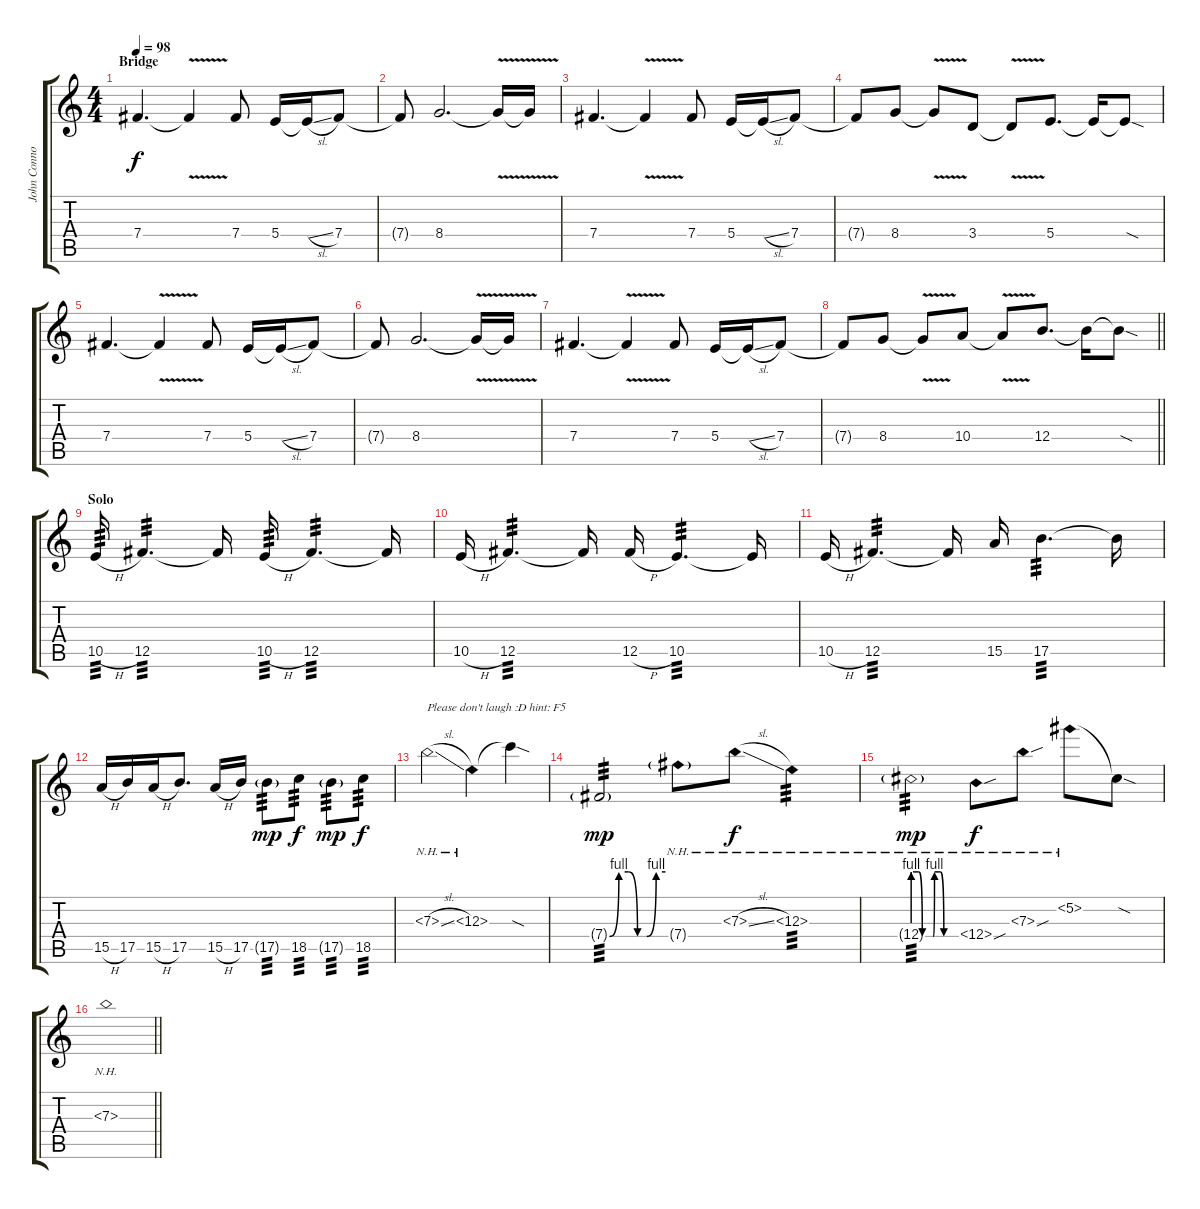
\track ("John Connolly" "John Conno") {instrument distortionguitar}
\staff {score tabs}
\tuning (Db4 Ab3 E3 B2 Gb2 B1) {hide}
\ts (4 4)
\section ("" "Bridge")
\tempo 98
\clef g2
\ks c
7.4.4{d dy f} 7.4{v t}.4 7.4.8 5.4.16 5.4{sl t}.16 7.4.8 |
7.4{t}.8 8.4.2{d} 8.4{v t}.16 8.4{t}.16 |
7.4.4{d} 7.4{v t}.4 7.4.8 5.4.16 5.4{sl t}.16 7.4.8 |
7.4{t}.8 8.4.8 8.4{v t}.8 3.4.8 3.4{v t}.8 5.4.8{d} 5.4{t}.16 5.4{sod t}.8 |
7.4.4{d} 7.4{v t}.4 7.4.8 5.4.16 5.4{sl t}.16 7.4.8 |
7.4{t}.8 8.4.2{d} 8.4{v t}.16 8.4{t}.16 |
7.4.4{d} 7.4{v t}.4 7.4.8 5.4.16 5.4{sl t}.16 7.4.8 |
\barLineRight lightlight
7.4{t}.8 8.4.8 8.4{v t}.8 10.4.8 10.4{v t}.8 12.4.8{d} 12.4{t}.16 12.4{sod t}.8 |
\section ("" "Solo")
10.5{h}.16{tp 3} 12.5.4{d tp 3} 12.5{t}.16 10.5{h}.16{tp 3} 12.5.4{d tp 3} 12.5{t}.16 |
10.5{h}.16 12.5.4{d tp 3} 12.5{t}.16 12.5{h}.16 10.5.4{d tp 3} 10.5{t}.16 |
10.5{h}.16 12.5.4{d tp 3} 12.5{t}.16 15.5.16 17.5.4{d tp 3} 17.5{t}.16 |
15.5{h}.16 17.5.16 15.5{h}.16 17.5.8{d} 15.5{h}.16 17.5.16 17.5{g}.8{tp 3 dy mp} 18.5.8{tp 3 dy f} 17.5{g}.8{tp 3 dy mp} 18.5.8{tp 3 dy f} |
7.3{nh sl}.2{txt "Please don't laugh :D hint: F5"} 20.3{nh}.4 20.3{sod t}.4 |
7.4{be (custom 0 0 10 4 20 4 30 0 40 0 50 4 60 4) g}.2{tp 3 dy mp} 7.4{nh g}.8 7.3{nh sl}.8{dy f} 20.3{nh}.4{tp 3} |
12.4{be (custom 0 4 8 4 13 0 28 0 30 4 38 4 43 0 60 0) nh g}.2{tp 3 dy mp} 12.4{nh sou}.8{dy f} 7.3{nh sou}.8 5.2{nh}.8 5.2{sod t}.8 |
\barLineRight lightlight
7.3{nh sl}.1
